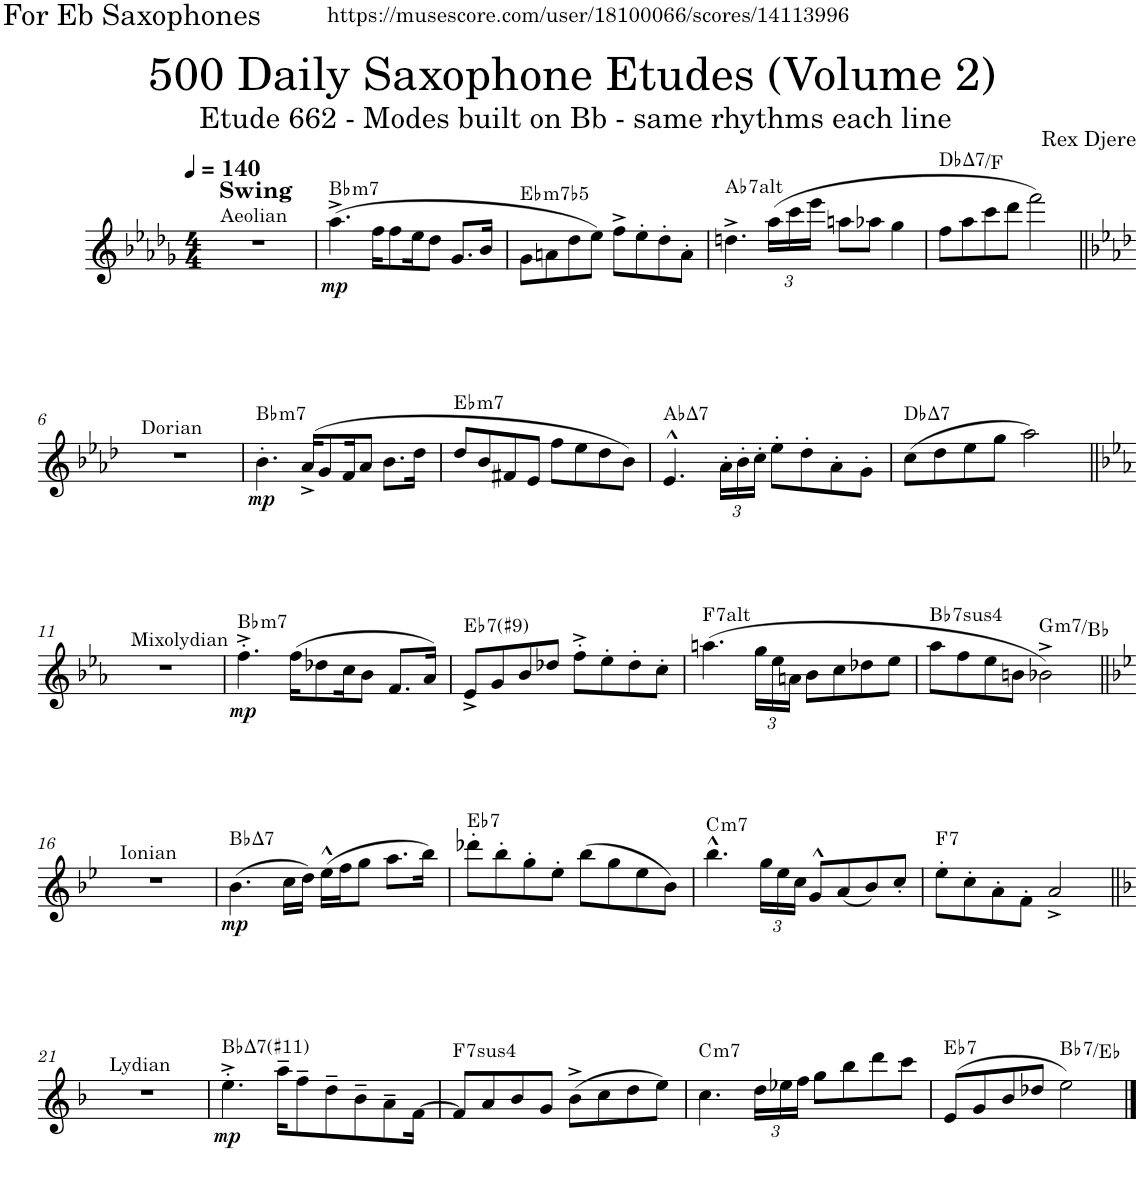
**kern	**dynam	**harte
*part1	*part1	*part1
*staff1	*staff1	*
*I"Alto Saxophone	*	*
*I'A. Sax.	*	*
*clefG2	*	*
*Trd5c9	*	*
*k[b-e-a-d-g-]	*	*
*M4/4	*	*
*MM140	*	*
=1	=1	=1
!LO:TX:a:t=Aeolian	!	!
!LO:TX:a:B:t=Swing	!	!
1r	.	.
=2	=2	=2
!	!LO:DY:b	!LO:H:kt=m7
(4.aa-^\	mp	Bb:min7
16ff\KL	.	.
8ff\	.	.
16ee-\K	.	.
8dd-\J	.	.
8.g-/L	.	.
16b-/Jk	.	.
=3	=3	=3
!	!	!LO:H:kt=m7b5
8g-\L	.	Eb:hdim7
8an\	.	.
8dd-\	.	.
8ee-\J)	.	.
8ff^\L	.	.
8ee-'\	.	.
8dd-'\	.	.
8a'\J	.	.
=4	=4	=4
!	!	!LO:H:kt=7
4.ddn^\	.	Ab:(3,b5,#5,b7,b9,#9)
*Xbrackettup	*	*
(24aa-\LL	.	.
24ccc\	.	.
24eee-\JJ	.	.
8aan\L	.	.
8aa-X\J	.	.
4gg-\	.	.
=5	=5	=5
!	!	!LO:H:kt=7
8ff\L	.	Db:maj7/3
8aa-\	.	.
8ccc\	.	.
8ddd-\J	.	.
2fff\)	.	.
!!LO:LB:g=z
=6||	=6||	=6||
*k[b-e-a-d-]	*	*
!LO:TX:a:t=Dorian	!	!
1r	.	.
=7	=7	=7
!	!LO:DY:b	!LO:H:kt=m7
4.b-'\	mp	Bb:min7
(16a-^/KL	.	.
8g/	.	.
16f/K	.	.
8a-/J	.	.
8.b-\L	.	.
16dd-\Jk	.	.
=8	=8	=8
!	!	!LO:H:kt=m7
8dd-/L	.	Eb:min7
8b-/	.	.
8f#X/	.	.
8e-/J	.	.
8ff\L	.	.
8ee-\	.	.
8dd-\	.	.
8b-\J)	.	.
=9	=9	=9
!	!	!LO:H:kt=7
4.e-^^/	.	Ab:maj7
24a-'\LL	.	.
24b-'\	.	.
24cc'\JJ	.	.
8ee-'\L	.	.
8dd-'\	.	.
8a-'\	.	.
8g'\J	.	.
=10	=10	=10
!	!	!LO:H:kt=7
(8cc\L	.	Db:maj7
8dd-\	.	.
8ee-\	.	.
8gg\J	.	.
2aa-\)	.	.
!!LO:LB:g=z
=11||	=11||	=11||
*k[b-e-a-]	*	*
!LO:TX:a:t=Mixolydian	!	!
1r	.	.
=12	=12	=12
!	!LO:DY:b	!LO:H:kt=m7
4.ff^'\	mp	Bb:min7
(16ff\KL	.	.
8dd-X\	.	.
16cc\K	.	.
8b-\J	.	.
8.f/L	.	.
16a-/Jk)	.	.
=13	=13	=13
!	!	!LO:H:kt=7
8e-^/L	.	Eb:7(#9)
8g/	.	.
8b-/	.	.
8dd-X/J	.	.
8ff'^\L	.	.
8ee-'\	.	.
8dd-'\	.	.
8cc'\J	.	.
=14	=14	=14
!	!	!LO:H:kt=7
(4.aan\	.	F:(3,b5,#5,b7,b9,#9)
24gg\LL	.	.
24ee-\	.	.
24an\JJ	.	.
8b-\L	.	.
8cc\	.	.
8dd-X\	.	.
8ee-\J	.	.
=15	=15	=15
!	!	!LO:H:kt=74
8aa-\L	.	Bb:sus4(7)
8ff\	.	.
8ee-\	.	.
8bn\J	.	.
!	!	!LO:H:kt=m7
2b-X^\)	.	G:min7/b3
!!LO:LB:g=z
=16||	=16||	=16||
*k[b-e-]	*	*
!LO:TX:a:t=Ionian	!	!
1r	.	.
=17	=17	=17
!	!LO:DY:b	!LO:H:kt=7
(4.b-\	mp	Bb:maj7
16cc\LL	.	.
16dd\JJ)	.	.
(16ee-^^\LL	.	.
16ff\J	.	.
8gg\J	.	.
8.aa\L	.	.
16bb-\Jk)	.	.
=18	=18	=18
!	!	!LO:H:kt=7
8ddd-X'\L	.	Eb:7
8bb-'\	.	.
8gg'\	.	.
8ee-'\J	.	.
(8bb-\L	.	.
8gg\	.	.
8ee-\	.	.
8b-\J)	.	.
=19	=19	=19
!	!	!LO:H:kt=m7
4.bb-^^\	.	C:min7
24gg\LL	.	.
24ee-\	.	.
24cc\JJ	.	.
8g^^/L	.	.
(8a/	.	.
8b-/)	.	.
8cc'/J	.	.
=20	=20	=20
!	!	!LO:H:kt=7
8ee-'\L	.	F:7
8cc'\	.	.
8a'\	.	.
8f'\J	.	.
2a^/	.	.
!!LO:LB:g=z
=21||	=21||	=21||
*k[b-]	*	*
!LO:TX:a:t=Lydian	!	!
1r	.	.
=22	=22	=22
!	!LO:DY:b	!LO:H:kt=7
4.ee'^\	mp	Bb:maj7(#11)
16aa~\KL	.	.
8ff~\	.	.
8dd~\	.	.
8b-~\	.	.
8a~\	.	.
[16f\Jk	.	.
=23	=23	=23
!	!	!LO:H:kt=74
8f/L]	.	F:sus4(7)
8a/	.	.
8b-/	.	.
8g/J	.	.
(8b-^\L	.	.
8cc\	.	.
8dd\	.	.
8ee\J)	.	.
=24	=24	=24
!	!	!LO:H:kt=m7
4.cc\	.	C:min7
24dd\LL	.	.
24ee-X\	.	.
24ff\JJ	.	.
8gg\L	.	.
8bb-\	.	.
8ddd\	.	.
8ccc\J	.	.
=25	=25	=25
!	!	!LO:H:kt=7
(8e/L	.	Eb:7
8g/	.	.
8b-/	.	.
8dd-X/J	.	.
!	!	!LO:H:kt=7
2ee\)	.	Bb:7/4
==	==	==
*-	*-	*-
